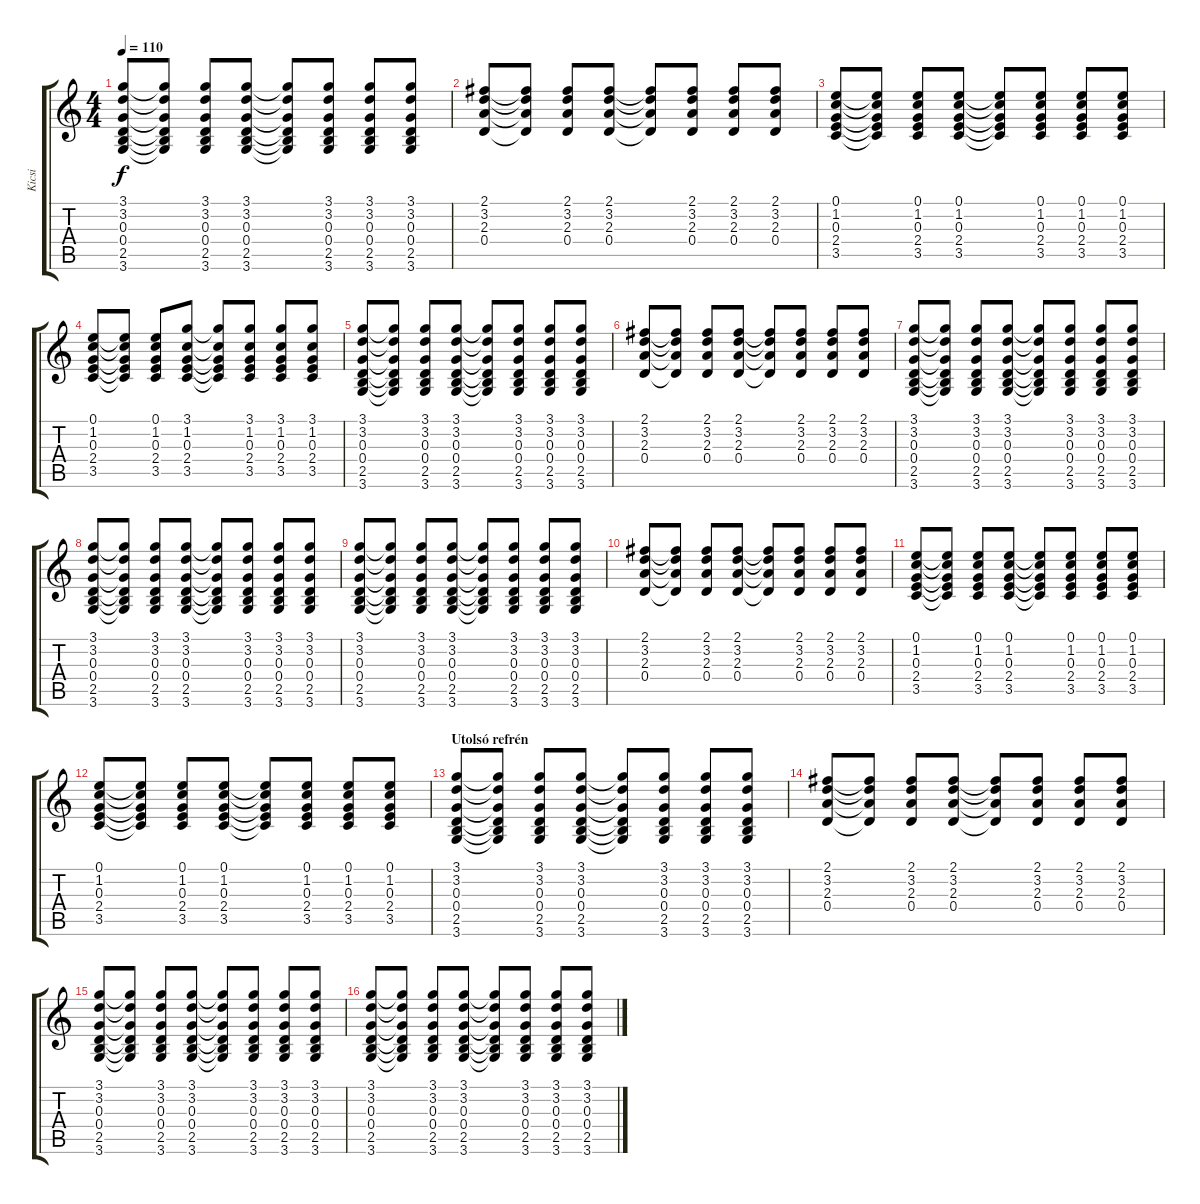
\track ("Kicsi" "Kicsi") {instrument acousticguitarsteel}
\staff {score tabs}
\tuning (E4 B3 G3 D3 A2 E2) {hide}
\ts (4 4)
\tempo 110
\clef g2
\ks c
(3.1 3.2 0.3 0.4 2.5 3.6).8{dy f} (3.1{t} 3.2{t} 0.3{t} 0.4{t} 2.5{t} 3.6{t}).8 (3.1 3.2 0.3 0.4 2.5 3.6).8 (3.1 3.2 0.3 0.4 2.5 3.6).8 (3.1{t} 3.2{t} 0.3{t} 0.4{t} 2.5{t} 3.6{t}).8 (3.1 3.2 0.3 0.4 2.5 3.6).8 (3.1 3.2 0.3 0.4 2.5 3.6).8 (3.1 3.2 0.3 0.4 2.5 3.6).8 |
(2.1 3.2 2.3 0.4).8 (2.1{t} 3.2{t} 2.3{t} 0.4{t}).8 (2.1 3.2 2.3 0.4).8 (2.1 3.2 2.3 0.4).8 (2.1{t} 3.2{t} 2.3{t} 0.4{t}).8 (2.1 3.2 2.3 0.4).8 (2.1 3.2 2.3 0.4).8 (2.1 3.2 2.3 0.4).8 |
(0.1 1.2 0.3 2.4 3.5).8 (0.1{t} 1.2{t} 0.3{t} 2.4{t} 3.5{t}).8 (0.1 1.2 0.3 2.4 3.5).8 (0.1 1.2 0.3 2.4 3.5).8 (0.1{t} 1.2{t} 0.3{t} 2.4{t} 3.5{t}).8 (0.1 1.2 0.3 2.4 3.5).8 (0.1 1.2 0.3 2.4 3.5).8 (0.1 1.2 0.3 2.4 3.5).8 |
(0.1 1.2 0.3 2.4 3.5).8 (0.1{t} 1.2{t} 0.3{t} 2.4{t} 3.5{t}).8 (0.1 1.2 0.3 2.4 3.5).8 (3.1 1.2 0.3 2.4 3.5).8 (3.1{t} 1.2{t} 0.3{t} 2.4{t} 3.5{t}).8 (3.1 1.2 0.3 2.4 3.5).8 (3.1 1.2 0.3 2.4 3.5).8 (3.1 1.2 0.3 2.4 3.5).8 |
(3.1 3.2 0.3 0.4 2.5 3.6).8 (3.1{t} 3.2{t} 0.3{t} 0.4{t} 2.5{t} 3.6{t}).8 (3.1 3.2 0.3 0.4 2.5 3.6).8 (3.1 3.2 0.3 0.4 2.5 3.6).8 (3.1{t} 3.2{t} 0.3{t} 0.4{t} 2.5{t} 3.6{t}).8 (3.1 3.2 0.3 0.4 2.5 3.6).8 (3.1 3.2 0.3 0.4 2.5 3.6).8 (3.1 3.2 0.3 0.4 2.5 3.6).8 |
(2.1 3.2 2.3 0.4).8 (2.1{t} 3.2{t} 2.3{t} 0.4{t}).8 (2.1 3.2 2.3 0.4).8 (2.1 3.2 2.3 0.4).8 (2.1{t} 3.2{t} 2.3{t} 0.4{t}).8 (2.1 3.2 2.3 0.4).8 (2.1 3.2 2.3 0.4).8 (2.1 3.2 2.3 0.4).8 |
(3.1 3.2 0.3 0.4 2.5 3.6).8 (3.1{t} 3.2{t} 0.3{t} 0.4{t} 2.5{t} 3.6{t}).8 (3.1 3.2 0.3 0.4 2.5 3.6).8 (3.1 3.2 0.3 0.4 2.5 3.6).8 (3.1{t} 3.2{t} 0.3{t} 0.4{t} 2.5{t} 3.6{t}).8 (3.1 3.2 0.3 0.4 2.5 3.6).8 (3.1 3.2 0.3 0.4 2.5 3.6).8 (3.1 3.2 0.3 0.4 2.5 3.6).8 |
(3.1 3.2 0.3 0.4 2.5 3.6).8 (3.1{t} 3.2{t} 0.3{t} 0.4{t} 2.5{t} 3.6{t}).8 (3.1 3.2 0.3 0.4 2.5 3.6).8 (3.1 3.2 0.3 0.4 2.5 3.6).8 (3.1{t} 3.2{t} 0.3{t} 0.4{t} 2.5{t} 3.6{t}).8 (3.1 3.2 0.3 0.4 2.5 3.6).8 (3.1 3.2 0.3 0.4 2.5 3.6).8 (3.1 3.2 0.3 0.4 2.5 3.6).8 |
(3.1 3.2 0.3 0.4 2.5 3.6).8 (3.1{t} 3.2{t} 0.3{t} 0.4{t} 2.5{t} 3.6{t}).8 (3.1 3.2 0.3 0.4 2.5 3.6).8 (3.1 3.2 0.3 0.4 2.5 3.6).8 (3.1{t} 3.2{t} 0.3{t} 0.4{t} 2.5{t} 3.6{t}).8 (3.1 3.2 0.3 0.4 2.5 3.6).8 (3.1 3.2 0.3 0.4 2.5 3.6).8 (3.1 3.2 0.3 0.4 2.5 3.6).8 |
(2.1 3.2 2.3 0.4).8 (2.1{t} 3.2{t} 2.3{t} 0.4{t}).8 (2.1 3.2 2.3 0.4).8 (2.1 3.2 2.3 0.4).8 (2.1{t} 3.2{t} 2.3{t} 0.4{t}).8 (2.1 3.2 2.3 0.4).8 (2.1 3.2 2.3 0.4).8 (2.1 3.2 2.3 0.4).8 |
(0.1 1.2 0.3 2.4 3.5).8 (0.1{t} 1.2{t} 0.3{t} 2.4{t} 3.5{t}).8 (0.1 1.2 0.3 2.4 3.5).8 (0.1 1.2 0.3 2.4 3.5).8 (0.1{t} 1.2{t} 0.3{t} 2.4{t} 3.5{t}).8 (0.1 1.2 0.3 2.4 3.5).8 (0.1 1.2 0.3 2.4 3.5).8 (0.1 1.2 0.3 2.4 3.5).8 |
(0.1 1.2 0.3 2.4 3.5).8 (0.1{t} 1.2{t} 0.3{t} 2.4{t} 3.5{t}).8 (0.1 1.2 0.3 2.4 3.5).8 (0.1 1.2 0.3 2.4 3.5).8 (0.1{t} 1.2{t} 0.3{t} 2.4{t} 3.5{t}).8 (0.1 1.2 0.3 2.4 3.5).8 (0.1 1.2 0.3 2.4 3.5).8 (0.1 1.2 0.3 2.4 3.5).8 |
\section ("" "Utolsó refrén")
(3.1 3.2 0.3 0.4 2.5 3.6).8 (3.1{t} 3.2{t} 0.3{t} 0.4{t} 2.5{t} 3.6{t}).8 (3.1 3.2 0.3 0.4 2.5 3.6).8 (3.1 3.2 0.3 0.4 2.5 3.6).8 (3.1{t} 3.2{t} 0.3{t} 0.4{t} 2.5{t} 3.6{t}).8 (3.1 3.2 0.3 0.4 2.5 3.6).8 (3.1 3.2 0.3 0.4 2.5 3.6).8 (3.1 3.2 0.3 0.4 2.5 3.6).8 |
(2.1 3.2 2.3 0.4).8 (2.1{t} 3.2{t} 2.3{t} 0.4{t}).8 (2.1 3.2 2.3 0.4).8 (2.1 3.2 2.3 0.4).8 (2.1{t} 3.2{t} 2.3{t} 0.4{t}).8 (2.1 3.2 2.3 0.4).8 (2.1 3.2 2.3 0.4).8 (2.1 3.2 2.3 0.4).8 |
(3.1 3.2 0.3 0.4 2.5 3.6).8 (3.1{t} 3.2{t} 0.3{t} 0.4{t} 2.5{t} 3.6{t}).8 (3.1 3.2 0.3 0.4 2.5 3.6).8 (3.1 3.2 0.3 0.4 2.5 3.6).8 (3.1{t} 3.2{t} 0.3{t} 0.4{t} 2.5{t} 3.6{t}).8 (3.1 3.2 0.3 0.4 2.5 3.6).8 (3.1 3.2 0.3 0.4 2.5 3.6).8 (3.1 3.2 0.3 0.4 2.5 3.6).8 |
(3.1 3.2 0.3 0.4 2.5 3.6).8 (3.1{t} 3.2{t} 0.3{t} 0.4{t} 2.5{t} 3.6{t}).8 (3.1 3.2 0.3 0.4 2.5 3.6).8 (3.1 3.2 0.3 0.4 2.5 3.6).8 (3.1{t} 3.2{t} 0.3{t} 0.4{t} 2.5{t} 3.6{t}).8 (3.1 3.2 0.3 0.4 2.5 3.6).8 (3.1 3.2 0.3 0.4 2.5 3.6).8 (3.1 3.2 0.3 0.4 2.5 3.6).8
